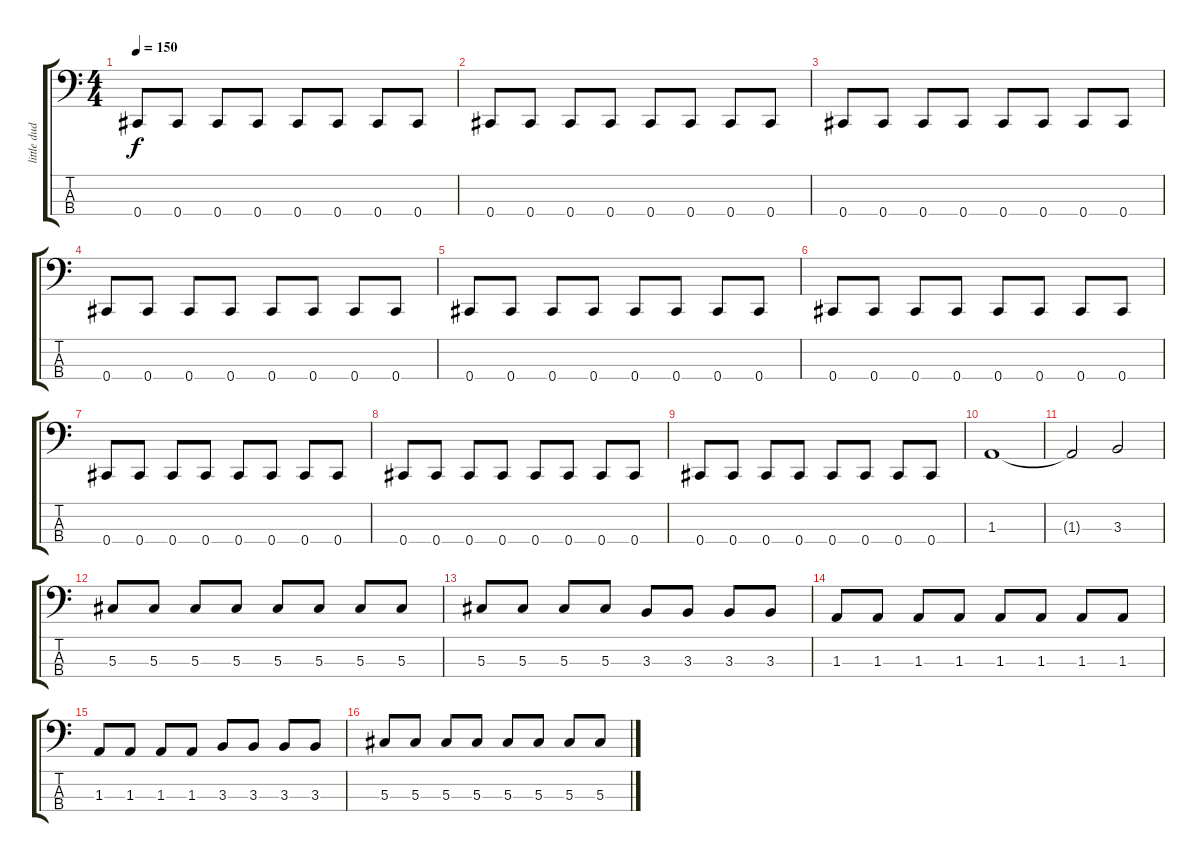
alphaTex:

\track ("little dude" "little dud") {instrument electricbassfinger}
\staff {score tabs}
\tuning (Gb2 Db2 Ab1 Db1) {hide}
\ts (4 4)
\tempo 150
\clef f4
\ks c
0.4.8{dy f} 0.4.8 0.4.8 0.4.8 0.4.8 0.4.8 0.4.8 0.4.8 |
0.4.8 0.4.8 0.4.8 0.4.8 0.4.8 0.4.8 0.4.8 0.4.8 |
0.4.8 0.4.8 0.4.8 0.4.8 0.4.8 0.4.8 0.4.8 0.4.8 |
0.4.8 0.4.8 0.4.8 0.4.8 0.4.8 0.4.8 0.4.8 0.4.8 |
0.4.8 0.4.8 0.4.8 0.4.8 0.4.8 0.4.8 0.4.8 0.4.8 |
0.4.8 0.4.8 0.4.8 0.4.8 0.4.8 0.4.8 0.4.8 0.4.8 |
0.4.8 0.4.8 0.4.8 0.4.8 0.4.8 0.4.8 0.4.8 0.4.8 |
0.4.8 0.4.8 0.4.8 0.4.8 0.4.8 0.4.8 0.4.8 0.4.8 |
0.4.8 0.4.8 0.4.8 0.4.8 0.4.8 0.4.8 0.4.8 0.4.8 |
1.3.1 |
1.3{t}.2 3.3.2 |
5.3.8 5.3.8 5.3.8 5.3.8 5.3.8 5.3.8 5.3.8 5.3.8 |
5.3.8 5.3.8 5.3.8 5.3.8 3.3.8 3.3.8 3.3.8 3.3.8 |
1.3.8 1.3.8 1.3.8 1.3.8 1.3.8 1.3.8 1.3.8 1.3.8 |
1.3.8 1.3.8 1.3.8 1.3.8 3.3.8 3.3.8 3.3.8 3.3.8 |
5.3.8 5.3.8 5.3.8 5.3.8 5.3.8 5.3.8 5.3.8 5.3.8
